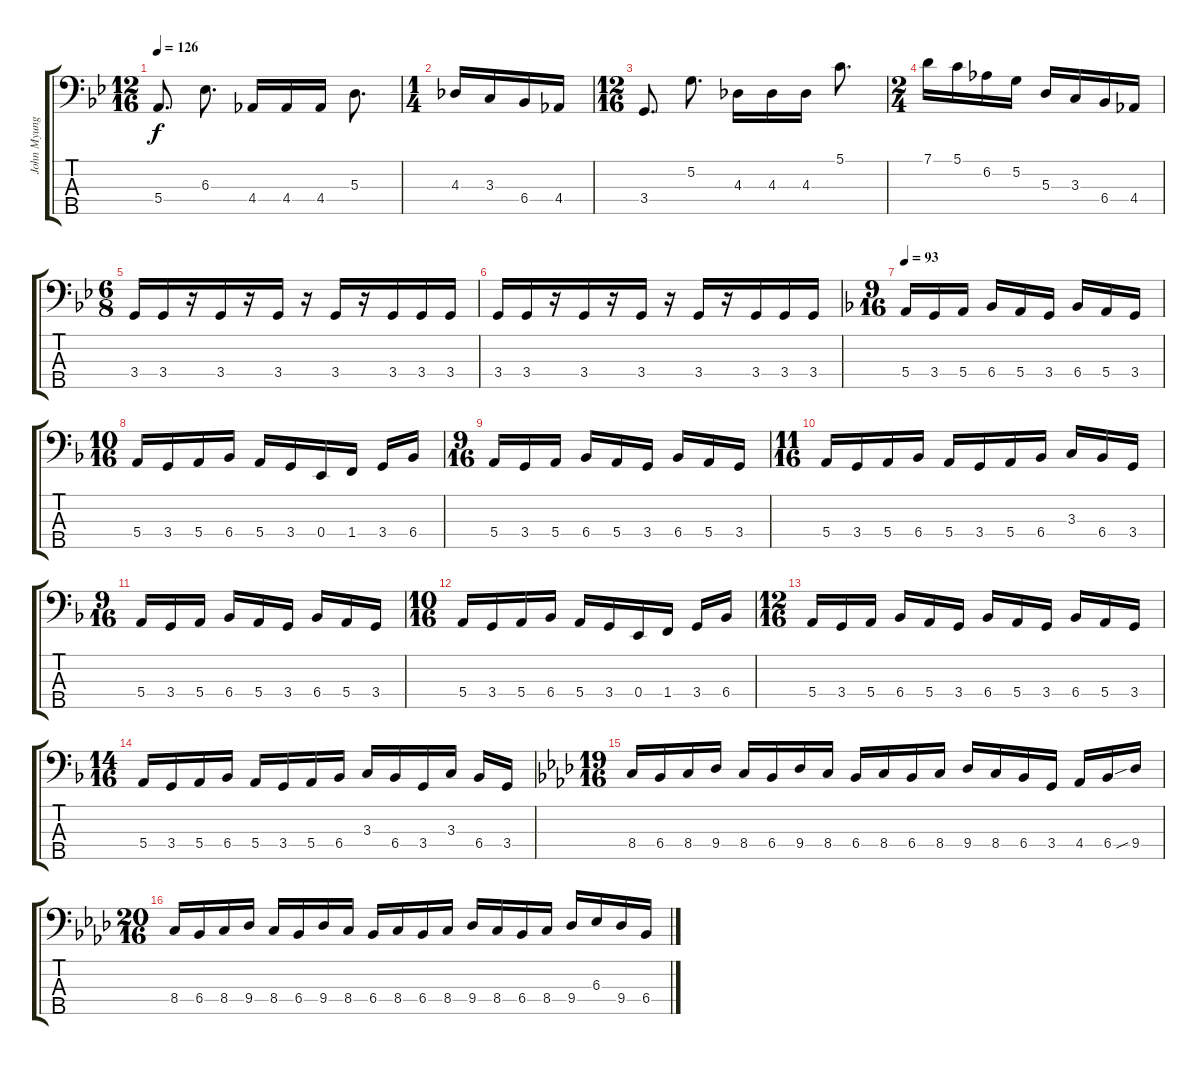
\track ("John Myung - Bass" "John Myung") {instrument electricbassfinger}
\staff {score tabs}
\tuning (G2 D2 A1 E1 B0) {hide}
\ts (12 16)
\tempo 126
\clef f4
\ks gminor
5.4.8{d dy f} 6.3.8{d} 4.4.16 4.4.16 4.4.16 5.3.8{d} |
\ts (1 4)
4.3.16 3.3.16 6.4.16 4.4.16 |
\ts (12 16)
3.4.8{d} 5.2.8{d} 4.3.16 4.3.16 4.3.16 5.1.8{d} |
\ts (2 4)
7.1.16 5.1.16 6.2.16 5.2.16 5.3.16 3.3.16 6.4.16 4.4.16 |
\ts (6 8)
3.4.16 3.4.16 r.16 3.4.16 r.16 3.4.16 r.16 3.4.16 r.16 3.4.16 3.4.16 3.4.16 |
3.4.16 3.4.16 r.16 3.4.16 r.16 3.4.16 r.16 3.4.16 r.16 3.4.16 3.4.16 3.4.16 |
\ts (9 16)
\tempo 93
\ks dminor
5.4.16 3.4.16 5.4.16 6.4.16 5.4.16 3.4.16 6.4.16 5.4.16 3.4.16 |
\ts (10 16)
5.4.16 3.4.16 5.4.16 6.4.16 5.4.16 3.4.16 0.4.16 1.4.16 3.4.16 6.4.16 |
\ts (9 16)
5.4.16 3.4.16 5.4.16 6.4.16 5.4.16 3.4.16 6.4.16 5.4.16 3.4.16 |
\ts (11 16)
5.4.16 3.4.16 5.4.16 6.4.16 5.4.16 3.4.16 5.4.16 6.4.16 3.3.16 6.4.16 3.4.16 |
\ts (9 16)
5.4.16 3.4.16 5.4.16 6.4.16 5.4.16 3.4.16 6.4.16 5.4.16 3.4.16 |
\ts (10 16)
5.4.16 3.4.16 5.4.16 6.4.16 5.4.16 3.4.16 0.4.16 1.4.16 3.4.16 6.4.16 |
\ts (12 16)
5.4.16 3.4.16 5.4.16 6.4.16 5.4.16 3.4.16 6.4.16 5.4.16 3.4.16 6.4.16 5.4.16 3.4.16 |
\ts (14 16)
5.4.16 3.4.16 5.4.16 6.4.16 5.4.16 3.4.16 5.4.16 6.4.16 3.3.16 6.4.16 3.4.16 3.3.16 6.4.16 3.4.16 |
\ts (19 16)
\ks fminor
8.4.16 6.4.16 8.4.16 9.4.16 8.4.16 6.4.16 9.4.16 8.4.16 6.4.16 8.4.16 6.4.16 8.4.16 9.4.16 8.4.16 6.4.16 3.4.16 4.4.16 6.4.16 9.4{sib}.16 |
\ts (20 16)
8.4.16 6.4.16 8.4.16 9.4.16 8.4.16 6.4.16 9.4.16 8.4.16 6.4.16 8.4.16 6.4.16 8.4.16 9.4.16 8.4.16 6.4.16 8.4.16 9.4.16 6.3.16 9.4.16 6.4.16
